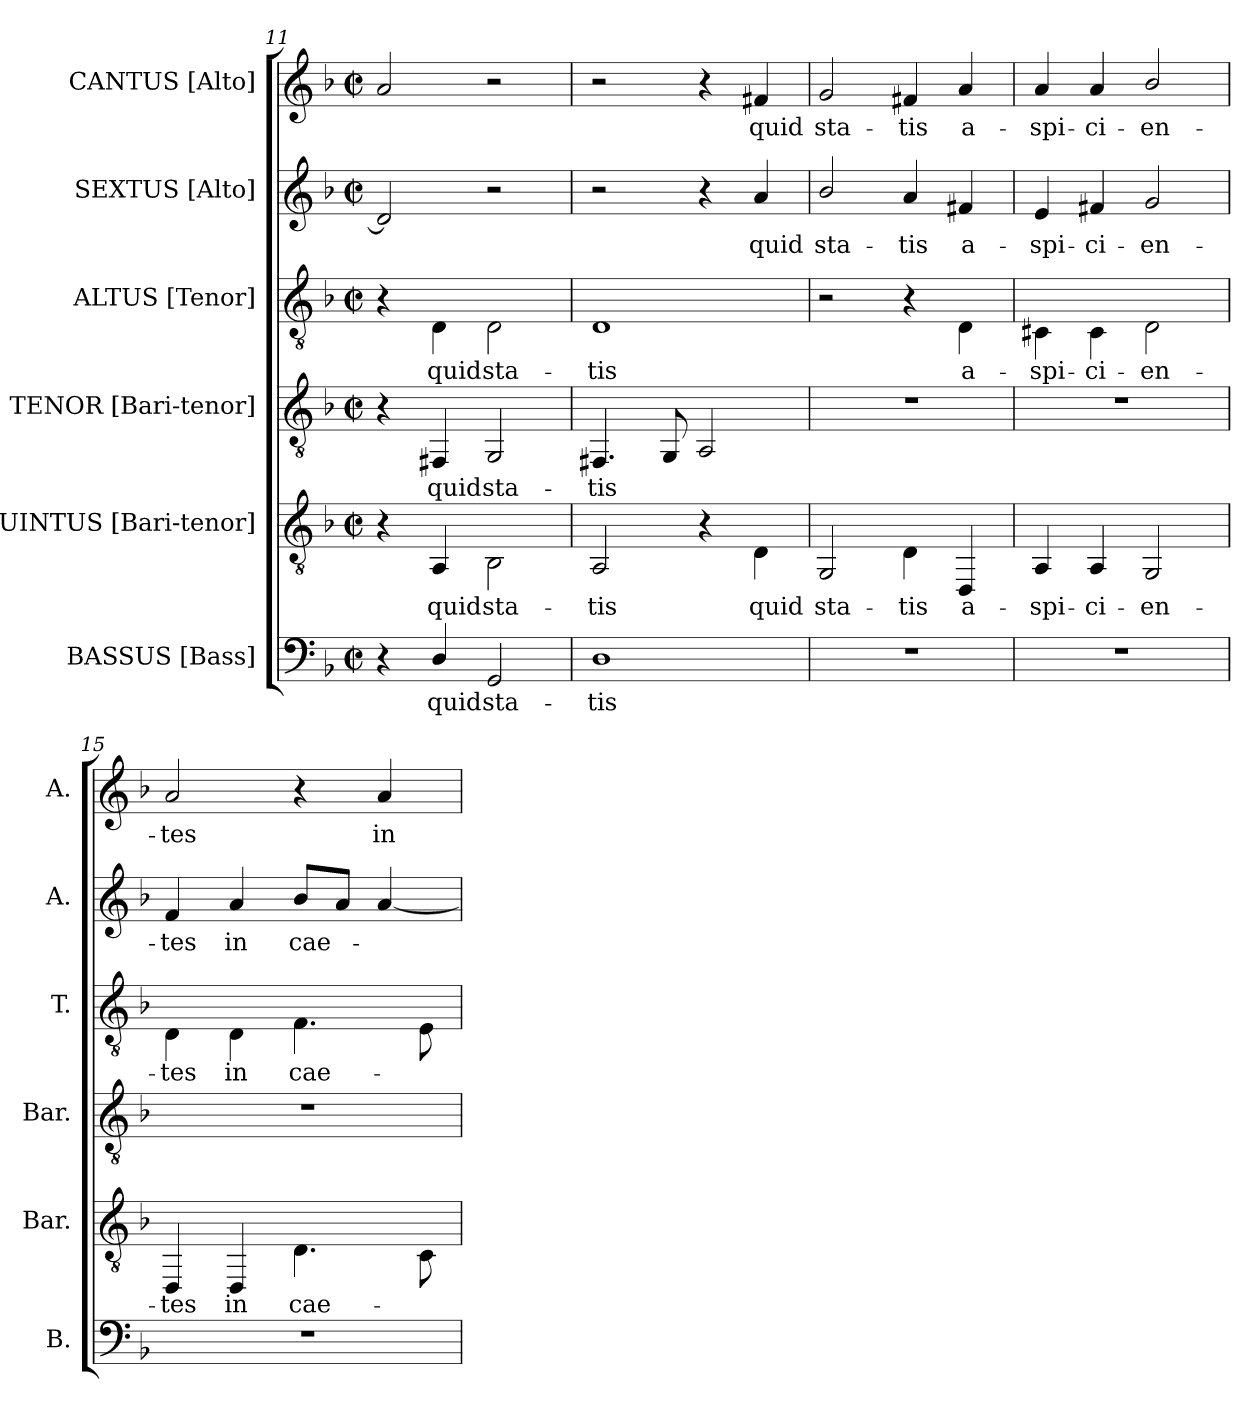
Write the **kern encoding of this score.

**kern	**text	**kern	**text	**kern	**text	**kern	**text	**kern	**text	**kern	**text
*part6	*part6	*part5	*part5	*part4	*part4	*part3	*part3	*part2	*part2	*part1	*part1
*staff6	*staff6	*staff5	*staff5	*staff4	*staff4	*staff3	*staff3	*staff2	*staff2	*staff1	*staff1
*I"BASSUS [Bass]	*	*I"QUINTUS [Bari-tenor]	*	*I"TENOR [Bari-tenor]	*	*I"ALTUS [Tenor]	*	*I"SEXTUS [Alto]	*	*I"CANTUS [Alto]	*
*I'B.	*	*I'Bar.	*	*I'Bar.	*	*I'T.	*	*I'A.	*	*I'A.	*
*clefF4	*	*clefGv2	*	*clefGv2	*	*clefGv2	*	*clefG2	*	*clefG2	*
*k[b-]	*	*k[b-]	*	*k[b-]	*	*k[b-]	*	*k[b-]	*	*k[b-]	*
*d:	*	*d:	*	*d:	*	*d:	*	*d:	*	*d:	*
*M2/2	*	*M2/2	*	*M2/2	*	*M2/2	*	*M2/2	*	*M2/2	*
*met(c|)	*	*met(c|)	*	*met(c|)	*	*met(c|)	*	*met(c|)	*	*met(c|)	*
=11	=11	=11	=11	=11	=11	=11	=11	=11	=11	=11	=11
4r	.	4r	.	4r	.	4r	.	2di/]	.	2ai/	.
!	!LO:LY:b:color=#000000	!	!	!	!	!	!	!	!	!	!
!	!	!	!LO:LY:b:color=#000000	!	!	!	!	!	!	!	!
!	!	!	!	!	!LO:LY:b:color=#000000	!	!	!	!	!	!
!	!	!	!	!	!	!	!LO:LY:b:color=#000000	!	!	!	!
4Di/	quid	4AAi/	quid	4FF#Xi/	quid	4Di\	quid	.	.	.	.
!	!LO:LY:b:color=#000000	!	!	!	!	!	!	!	!	!	!
!	!	!	!LO:LY:b:color=#000000	!	!	!	!	!	!	!	!
!	!	!	!	!	!LO:LY:b:color=#000000	!	!	!	!	!	!
!	!	!	!	!	!	!	!LO:LY:b:color=#000000	!	!	!	!
2GGi/	sta-	2BB-i\	sta-	2GGi/	sta-	2Di\	sta-	2r	.	2r	.
!!LO:PB:g=z
=12	=12	=12	=12	=12	=12	=12	=12	=12	=12	=12	=12
!	!LO:LY:b:color=#000000	!	!	!	!	!	!	!	!	!	!
!	!	!	!LO:LY:b:color=#000000	!	!	!	!	!	!	!	!
!	!	!	!	!	!LO:LY:b:color=#000000	!	!	!	!	!	!
!	!	!	!	!	!	!	!LO:LY:b:color=#000000	!	!	!	!
1Di	-tis	2AAi/	-tis	4.FF#Xi/	-tis	1Di	-tis	2r	.	2r	.
.	.	.	.	8GGi/	.	.	.	.	.	.	.
.	.	4r	.	2AAi/	.	.	.	4r	.	4r	.
!	!	!	!LO:LY:b:color=#000000	!	!	!	!	!	!	!	!
!	!	!	!	!	!	!	!	!	!LO:LY:b:color=#000000	!	!
!	!	!	!	!	!	!	!	!	!	!	!LO:LY:b:color=#000000
.	.	4Di\	quid	.	.	.	.	4ai/	quid	4f#Xi/	quid
=13	=13	=13	=13	=13	=13	=13	=13	=13	=13	=13	=13
!	!	!	!LO:LY:b:color=#000000	!	!	!	!	!	!	!	!
!	!	!	!	!	!	!	!	!	!LO:LY:b:color=#000000	!	!
!	!	!	!	!	!	!	!	!	!	!	!LO:LY:b:color=#000000
1r	.	2GGi/	sta-	1r	.	2r	.	2b-i/	sta-	2gi/	sta-
!	!	!	!LO:LY:b:color=#000000	!	!	!	!	!	!	!	!
!	!	!	!	!	!	!	!	!	!LO:LY:b:color=#000000	!	!
!	!	!	!	!	!	!	!	!	!	!	!LO:LY:b:color=#000000
.	.	4Di\	-tis	.	.	4r	.	4ai/	-tis	4f#Xi/	-tis
!	!	!	!LO:LY:b:color=#000000	!	!	!	!	!	!	!	!
!	!	!	!	!	!	!	!LO:LY:b:color=#000000	!	!	!	!
!	!	!	!	!	!	!	!	!	!LO:LY:b:color=#000000	!	!
!	!	!	!	!	!	!	!	!	!	!	!LO:LY:b:color=#000000
.	.	4DDi/	a-	.	.	4Di\	a-	4f#Xi/	a-	4ai/	a-
=14	=14	=14	=14	=14	=14	=14	=14	=14	=14	=14	=14
!	!	!	!LO:LY:b:color=#000000	!	!	!	!	!	!	!	!
!	!	!	!	!	!	!	!LO:LY:b:color=#000000	!	!	!	!
!	!	!	!	!	!	!	!	!	!LO:LY:b:color=#000000	!	!
!	!	!	!	!	!	!	!	!	!	!	!LO:LY:b:color=#000000
1r	.	4AAi/	-spi-	1r	.	4C#Xi\	-spi-	4ei/	-spi-	4ai/	-spi-
!	!	!	!LO:LY:b:color=#000000	!	!	!	!	!	!	!	!
!	!	!	!	!	!	!	!LO:LY:b:color=#000000	!	!	!	!
!	!	!	!	!	!	!	!	!	!LO:LY:b:color=#000000	!	!
!	!	!	!	!	!	!	!	!	!	!	!LO:LY:b:color=#000000
.	.	4AAi/	-ci-	.	.	4C#i\	-ci-	4f#Xi/	-ci-	4ai/	-ci-
!	!	!	!LO:LY:b:color=#000000	!	!	!	!	!	!	!	!
!	!	!	!	!	!	!	!LO:LY:b:color=#000000	!	!	!	!
!	!	!	!	!	!	!	!	!	!LO:LY:b:color=#000000	!	!
!	!	!	!	!	!	!	!	!	!	!	!LO:LY:b:color=#000000
.	.	2GGi/	-en-	.	.	2Di\	-en-	2gi/	-en-	2b-i/	-en-
=15	=15	=15	=15	=15	=15	=15	=15	=15	=15	=15	=15
!	!	!	!LO:LY:b:color=#000000	!	!	!	!	!	!	!	!
!	!	!	!	!	!	!	!LO:LY:b:color=#000000	!	!	!	!
!	!	!	!	!	!	!	!	!	!LO:LY:b:color=#000000	!	!
!	!	!	!	!	!	!	!	!	!	!	!LO:LY:b:color=#000000
1r	.	4DDi/	-tes	1r	.	4Di\	-tes	4fi/	-tes	2ai/	-tes
!	!	!	!LO:LY:b:color=#000000	!	!	!	!	!	!	!	!
!	!	!	!	!	!	!	!LO:LY:b:color=#000000	!	!	!	!
!	!	!	!	!	!	!	!	!	!LO:LY:b:color=#000000	!	!
.	.	4DDi/	in	.	.	4Di\	in	4ai/	in	.	.
!	!	!	!LO:LY:b:color=#000000	!	!	!	!	!	!	!	!
!	!	!	!	!	!	!	!LO:LY:b:color=#000000	!	!	!	!
!	!	!	!	!	!	!	!	!	!LO:LY:b:color=#000000	!	!
.	.	4.Di\	cae-	.	.	4.Fi\	cae-	8b-i/L	cae-	4r	.
.	.	.	.	.	.	.	.	8ai/J	.	.	.
!	!	!	!	!	!	!	!	!	!	!	!LO:LY:b:color=#000000
.	.	.	.	.	.	.	.	[4ai/	.	4ai/	in
.	.	8Ci\	.	.	.	8Ei\	.	.	.	.	.
=	=	=	=	=	=	=	=	=	=	=	=
*-	*-	*-	*-	*-	*-	*-	*-	*-	*-	*-	*-
